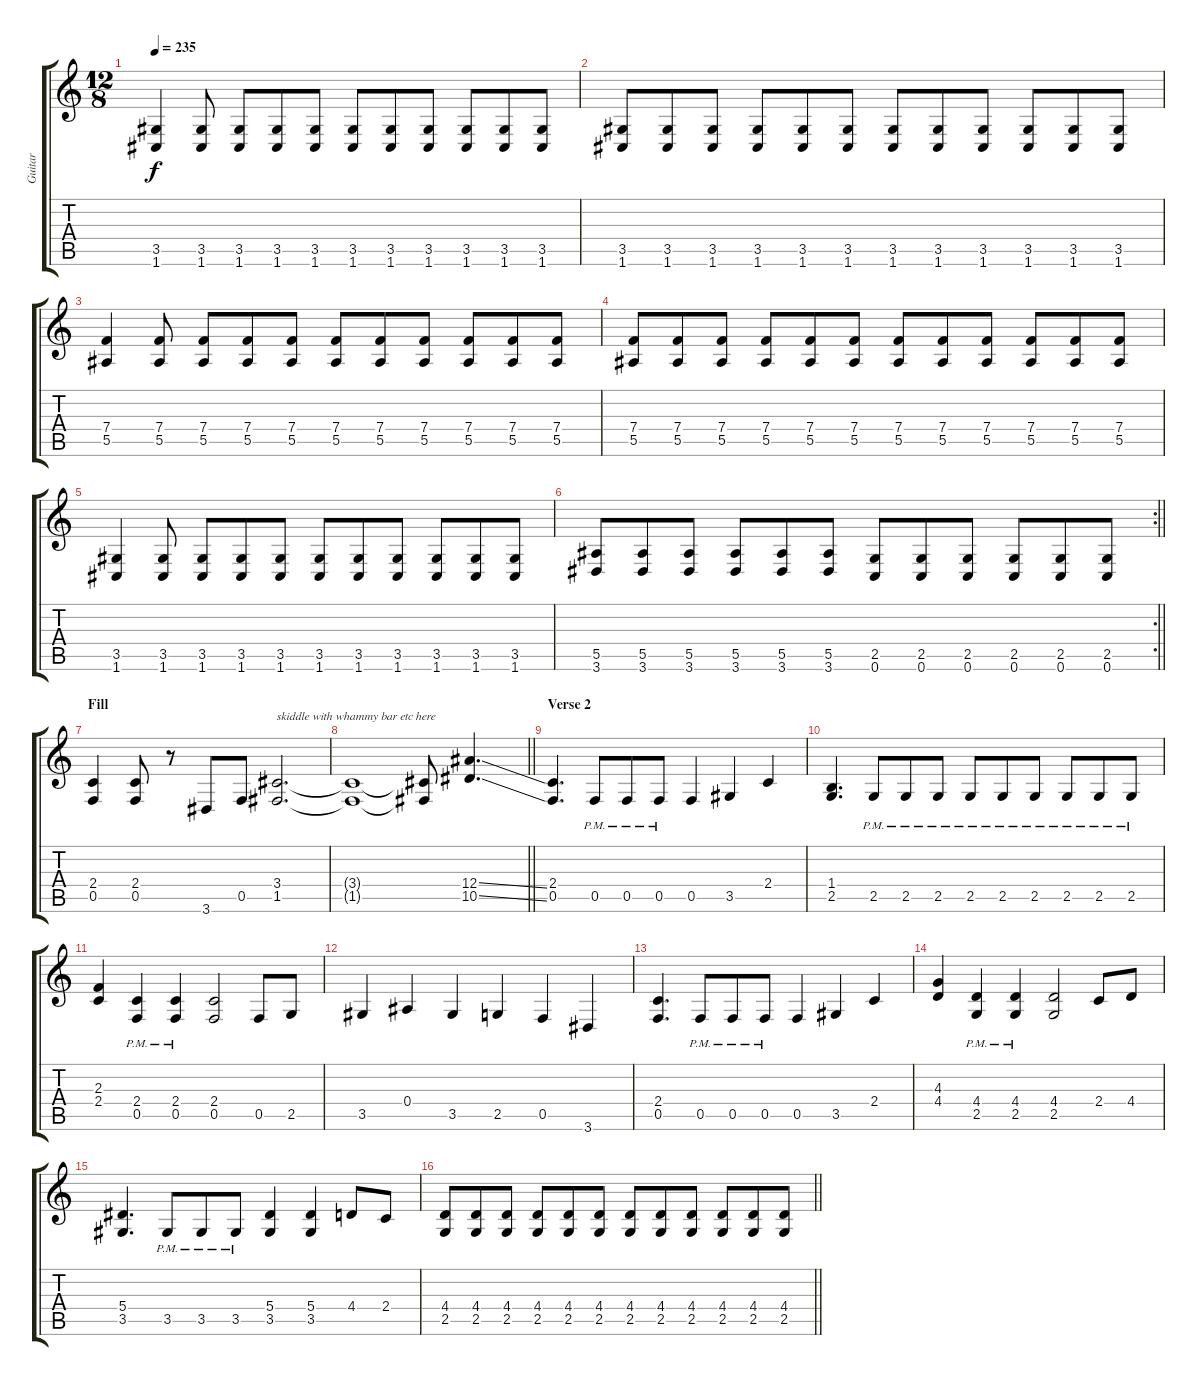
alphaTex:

\track ("Guitar" "Guitar") {instrument distortionguitar}
\staff {score tabs}
\tuning (C4 G3 Eb3 Bb2 F2 C2) {hide}
\ts (12 8)
\tempo 235
\clef g2
\ks c
(3.5 1.6).4{dy f} (3.5 1.6).8 (3.5 1.6).8 (3.5 1.6).8 (3.5 1.6).8 (3.5 1.6).8 (3.5 1.6).8 (3.5 1.6).8 (3.5 1.6).8 (3.5 1.6).8 (3.5 1.6).8 |
(3.5 1.6).8 (3.5 1.6).8 (3.5 1.6).8 (3.5 1.6).8 (3.5 1.6).8 (3.5 1.6).8 (3.5 1.6).8 (3.5 1.6).8 (3.5 1.6).8 (3.5 1.6).8 (3.5 1.6).8 (3.5 1.6).8 |
(7.4 5.5).4 (7.4 5.5).8 (7.4 5.5).8 (7.4 5.5).8 (7.4 5.5).8 (7.4 5.5).8 (7.4 5.5).8 (7.4 5.5).8 (7.4 5.5).8 (7.4 5.5).8 (7.4 5.5).8 |
(7.4 5.5).8 (7.4 5.5).8 (7.4 5.5).8 (7.4 5.5).8 (7.4 5.5).8 (7.4 5.5).8 (7.4 5.5).8 (7.4 5.5).8 (7.4 5.5).8 (7.4 5.5).8 (7.4 5.5).8 (7.4 5.5).8 |
(3.5 1.6).4 (3.5 1.6).8 (3.5 1.6).8 (3.5 1.6).8 (3.5 1.6).8 (3.5 1.6).8 (3.5 1.6).8 (3.5 1.6).8 (3.5 1.6).8 (3.5 1.6).8 (3.5 1.6).8 |
\rc 2
\barLineRight lightlight
(5.5 3.6).8 (5.5 3.6).8 (5.5 3.6).8 (5.5 3.6).8 (5.5 3.6).8 (5.5 3.6).8 (2.5 0.6).8 (2.5 0.6).8 (2.5 0.6).8 (2.5 0.6).8 (2.5 0.6).8 (2.5 0.6).8 |
\section ("" "Fill")
(2.4 0.5).4 (2.4 0.5).8 r.8 3.6.8 0.5.8 (3.4 1.5).2{d txt "skiddle with whammy bar etc here"} |
\barLineRight lightlight
(3.4{t} 1.5{t}).1 (3.4{t} 1.5{t}).8 (12.4{ss} 10.5{ss}).4{d} |
\section ("" "Verse 2")
(2.4 0.5).4{d} 0.5{pm}.8 0.5{pm}.8 0.5{pm}.8 0.5.4 3.5.4 2.4.4 |
(1.4 2.5).4{d} 2.5{pm}.8 2.5{pm}.8 2.5{pm}.8 2.5{pm}.8 2.5{pm}.8 2.5{pm}.8 2.5{pm}.8 2.5{pm}.8 2.5{pm}.8 |
(2.3 2.4).4 (2.4 0.5{pm}).4 (2.4 0.5{pm}).4 (2.4 0.5).2 0.5.8 2.5.8 |
3.5.4 0.4.4 3.5.4 2.5.4 0.5.4 3.6.4 |
(2.4 0.5).4{d} 0.5{pm}.8 0.5{pm}.8 0.5{pm}.8 0.5.4 3.5.4 2.4.4 |
(4.3 4.4).4 (4.4 2.5{pm}).4 (4.4 2.5{pm}).4 (4.4 2.5).2 2.4.8 4.4.8 |
(5.4 3.5).4{d} 3.5{pm}.8 3.5{pm}.8 3.5{pm}.8 (5.4 3.5).4 (5.4 3.5).4 4.4.8 2.4.8 |
\barLineRight lightlight
(4.4 2.5).8 (4.4 2.5).8 (4.4 2.5).8 (4.4 2.5).8 (4.4 2.5).8 (4.4 2.5).8 (4.4 2.5).8 (4.4 2.5).8 (4.4 2.5).8 (4.4 2.5).8 (4.4 2.5).8 (4.4 2.5).8
